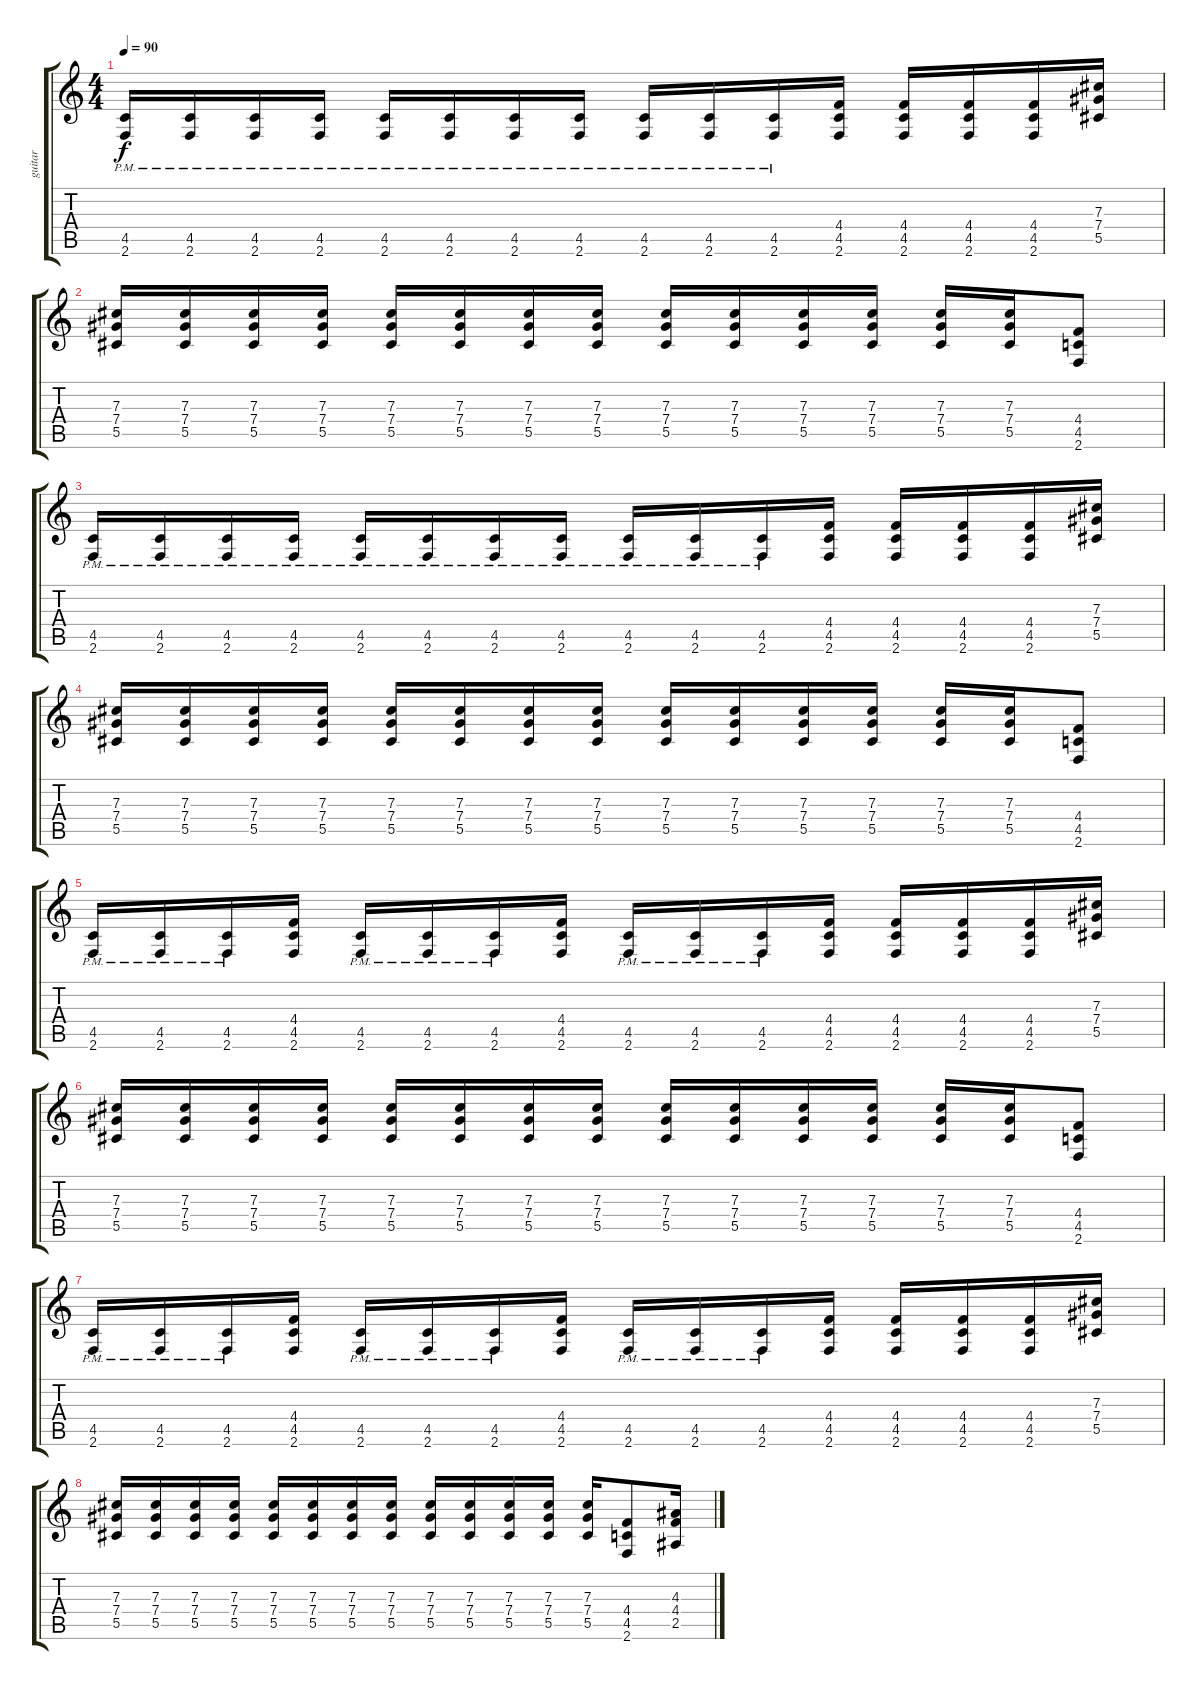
\track ("guitar" "guitar") {instrument distortionguitar}
\staff {score tabs}
\tuning (Eb4 Bb3 Gb3 Db3 Ab2 Eb2) {hide}
\ts (4 4)
\tempo 90
\clef g2
\ks c
(4.5{pm} 2.6{pm}).16{dy f} (4.5{pm} 2.6{pm}).16 (4.5{pm} 2.6{pm}).16 (4.5{pm} 2.6{pm}).16 (4.5{pm} 2.6{pm}).16 (4.5{pm} 2.6{pm}).16 (4.5{pm} 2.6{pm}).16 (4.5{pm} 2.6{pm}).16 (4.5{pm} 2.6{pm}).16 (4.5{pm} 2.6{pm}).16 (4.5{pm} 2.6{pm}).16 (4.4 4.5 2.6).16 (4.4 4.5 2.6).16 (4.4 4.5 2.6).16 (4.4 4.5 2.6).16 (7.3 7.4 5.5).16 |
(7.3 7.4 5.5).16 (7.3 7.4 5.5).16 (7.3 7.4 5.5).16 (7.3 7.4 5.5).16 (7.3 7.4 5.5).16 (7.3 7.4 5.5).16 (7.3 7.4 5.5).16 (7.3 7.4 5.5).16 (7.3 7.4 5.5).16 (7.3 7.4 5.5).16 (7.3 7.4 5.5).16 (7.3 7.4 5.5).16 (7.3 7.4 5.5).16 (7.3 7.4 5.5).16 (4.4 4.5 2.6).8 |
(4.5{pm} 2.6{pm}).16 (4.5{pm} 2.6{pm}).16 (4.5{pm} 2.6{pm}).16 (4.5{pm} 2.6{pm}).16 (4.5{pm} 2.6{pm}).16 (4.5{pm} 2.6{pm}).16 (4.5{pm} 2.6{pm}).16 (4.5{pm} 2.6{pm}).16 (4.5{pm} 2.6{pm}).16 (4.5{pm} 2.6{pm}).16 (4.5{pm} 2.6{pm}).16 (4.4 4.5 2.6).16 (4.4 4.5 2.6).16 (4.4 4.5 2.6).16 (4.4 4.5 2.6).16 (7.3 7.4 5.5).16 |
(7.3 7.4 5.5).16 (7.3 7.4 5.5).16 (7.3 7.4 5.5).16 (7.3 7.4 5.5).16 (7.3 7.4 5.5).16 (7.3 7.4 5.5).16 (7.3 7.4 5.5).16 (7.3 7.4 5.5).16 (7.3 7.4 5.5).16 (7.3 7.4 5.5).16 (7.3 7.4 5.5).16 (7.3 7.4 5.5).16 (7.3 7.4 5.5).16 (7.3 7.4 5.5).16 (4.4 4.5 2.6).8 |
(4.5{pm} 2.6{pm}).16 (4.5{pm} 2.6{pm}).16 (4.5{pm} 2.6{pm}).16 (4.4 4.5 2.6).16 (4.5{pm} 2.6{pm}).16 (4.5{pm} 2.6{pm}).16 (4.5{pm} 2.6{pm}).16 (4.4 4.5 2.6).16 (4.5{pm} 2.6{pm}).16 (4.5{pm} 2.6{pm}).16 (4.5{pm} 2.6{pm}).16 (4.4 4.5 2.6).16 (4.4 4.5 2.6).16 (4.4 4.5 2.6).16 (4.4 4.5 2.6).16 (7.3 7.4 5.5).16 |
(7.3 7.4 5.5).16 (7.3 7.4 5.5).16 (7.3 7.4 5.5).16 (7.3 7.4 5.5).16 (7.3 7.4 5.5).16 (7.3 7.4 5.5).16 (7.3 7.4 5.5).16 (7.3 7.4 5.5).16 (7.3 7.4 5.5).16 (7.3 7.4 5.5).16 (7.3 7.4 5.5).16 (7.3 7.4 5.5).16 (7.3 7.4 5.5).16 (7.3 7.4 5.5).16 (4.4 4.5 2.6).8 |
(4.5{pm} 2.6{pm}).16 (4.5{pm} 2.6{pm}).16 (4.5{pm} 2.6{pm}).16 (4.4 4.5 2.6).16 (4.5{pm} 2.6{pm}).16 (4.5{pm} 2.6{pm}).16 (4.5{pm} 2.6{pm}).16 (4.4 4.5 2.6).16 (4.5{pm} 2.6{pm}).16 (4.5{pm} 2.6{pm}).16 (4.5{pm} 2.6{pm}).16 (4.4 4.5 2.6).16 (4.4 4.5 2.6).16 (4.4 4.5 2.6).16 (4.4 4.5 2.6).16 (7.3 7.4 5.5).16 |
(7.3 7.4 5.5).16 (7.3 7.4 5.5).16 (7.3 7.4 5.5).16 (7.3 7.4 5.5).16 (7.3 7.4 5.5).16 (7.3 7.4 5.5).16 (7.3 7.4 5.5).16 (7.3 7.4 5.5).16 (7.3 7.4 5.5).16 (7.3 7.4 5.5).16 (7.3 7.4 5.5).16 (7.3 7.4 5.5).16 (7.3 7.4 5.5).16 (4.4 4.5 2.6).8 (4.3 4.4 2.5).16
